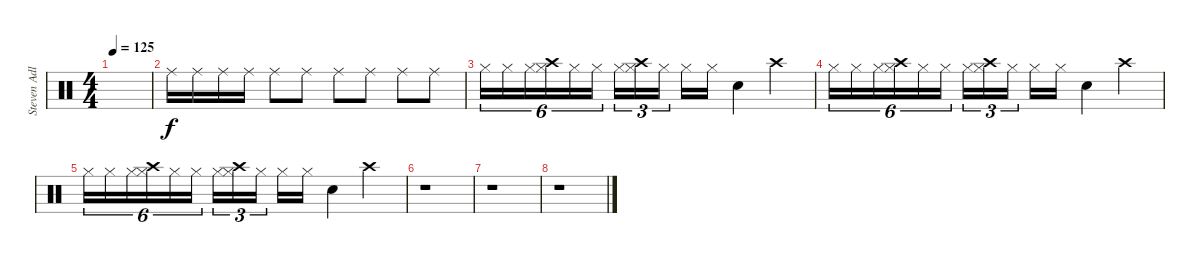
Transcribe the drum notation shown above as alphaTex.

\track ("Steven Adler" "Steven Adl") {instrument percussion}
\staff {score}
\articulation defaults
\ts (4 4)
\tempo 125
\clef neutral
\ks c
|
"Ride (middle)".16 "Ride (middle)".16 "Ride (middle)".16 "Ride (middle)".16 "Ride (middle)".8 "Ride (middle)".8 "Ride (middle)".8 "Ride (middle)".8 "Ride (middle)".8 "Ride (middle)".8 |
"Hi-Hat (closed)".16{tu (6 4)} "Hi-Hat (closed)".16{tu (6 4)} "Hi-Hat (closed)".16{tu (6 4)} ("Hi-Hat (closed)" "Crash high (hit)").16{tu (6 4)} "Hi-Hat (closed)".16{tu (6 4)} "Hi-Hat (closed)".16{tu (6 4)} "Hi-Hat (closed)".16{tu (3 2)} ("Hi-Hat (closed)" "Crash high (hit)").16{tu (3 2)} "Hi-Hat (closed)".16{tu (3 2)} "Hi-Hat (closed)".16 "Hi-Hat (closed)".16 "Snare (hit) 2".4 "Crash high (hit)".4 |
"Hi-Hat (closed)".16{tu (6 4)} "Hi-Hat (closed)".16{tu (6 4)} "Hi-Hat (closed)".16{tu (6 4)} ("Hi-Hat (closed)" "Crash high (hit)").16{tu (6 4)} "Hi-Hat (closed)".16{tu (6 4)} "Hi-Hat (closed)".16{tu (6 4)} "Hi-Hat (closed)".16{tu (3 2)} ("Hi-Hat (closed)" "Crash high (hit)").16{tu (3 2)} "Hi-Hat (closed)".16{tu (3 2)} "Hi-Hat (closed)".16 "Hi-Hat (closed)".16 "Snare (hit) 2".4 "Crash high (hit)".4 |
"Hi-Hat (closed)".16{tu (6 4)} "Hi-Hat (closed)".16{tu (6 4)} "Hi-Hat (closed)".16{tu (6 4)} ("Hi-Hat (closed)" "Crash high (hit)").16{tu (6 4)} "Hi-Hat (closed)".16{tu (6 4)} "Hi-Hat (closed)".16{tu (6 4)} "Hi-Hat (closed)".16{tu (3 2)} ("Hi-Hat (closed)" "Crash high (hit)").16{tu (3 2)} "Hi-Hat (closed)".16{tu (3 2)} "Hi-Hat (closed)".16 "Hi-Hat (closed)".16 "Snare (hit) 2".4 "Crash high (hit)".4 |
r.1 |
r.1 |
r.1
